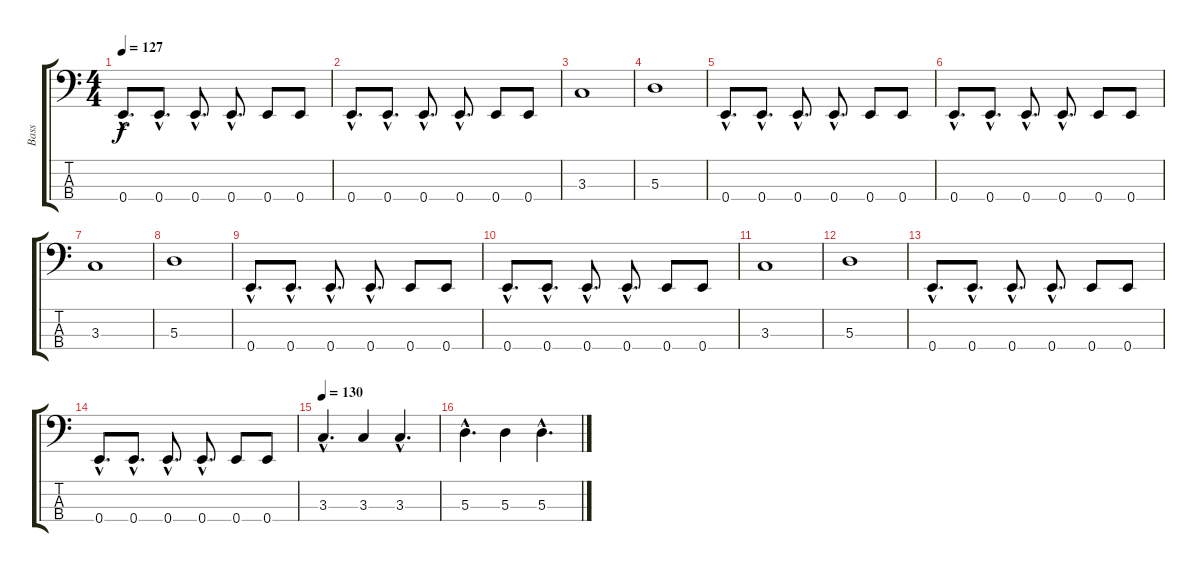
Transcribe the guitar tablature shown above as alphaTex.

\track ("Bass" "Bass") {instrument electricbassfinger}
\staff {score tabs}
\tuning (G2 D2 A1 E1) {hide}
\ts (4 4)
\tempo 127
\clef f4
\ks c
0.4{hac}.8{d dy f} 0.4{hac}.8{d} 0.4{hac}.8{d} 0.4{hac}.8{d} 0.4.8 0.4.8 |
0.4{hac}.8{d} 0.4{hac}.8{d} 0.4{hac}.8{d} 0.4{hac}.8{d} 0.4.8 0.4.8 |
3.3.1 |
5.3.1 |
0.4{hac}.8{d} 0.4{hac}.8{d} 0.4{hac}.8{d} 0.4{hac}.8{d} 0.4.8 0.4.8 |
0.4{hac}.8{d} 0.4{hac}.8{d} 0.4{hac}.8{d} 0.4{hac}.8{d} 0.4.8 0.4.8 |
3.3.1 |
5.3.1 |
0.4{hac}.8{d} 0.4{hac}.8{d} 0.4{hac}.8{d} 0.4{hac}.8{d} 0.4.8 0.4.8 |
0.4{hac}.8{d} 0.4{hac}.8{d} 0.4{hac}.8{d} 0.4{hac}.8{d} 0.4.8 0.4.8 |
3.3.1 |
5.3.1 |
0.4{hac}.8{d} 0.4{hac}.8{d} 0.4{hac}.8{d} 0.4{hac}.8{d} 0.4.8 0.4.8 |
0.4{hac}.8{d} 0.4{hac}.8{d} 0.4{hac}.8{d} 0.4{hac}.8{d} 0.4.8 0.4.8 |
\tempo 130
3.3{hac}.4{d} 3.3.4 3.3{hac}.4{d} |
5.3{hac}.4{d} 5.3.4 5.3{hac}.4{d}
